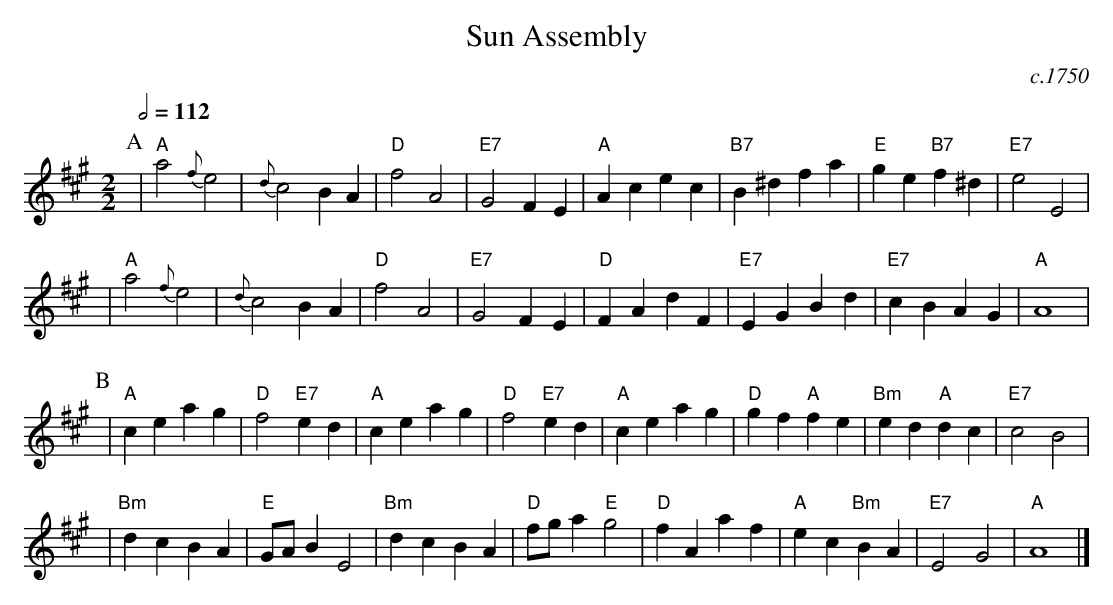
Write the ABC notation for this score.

X:1
T:Sun Assembly
C:c.1750
Q:1/2=112
M:2/2
L:1/4
K:A
P:A
| "A"a2 {f}e2 | {d}c2 BA | "D"f2 A2 | "E7"G2 FE |\
"A"Ac ec | "B7"B^d fa | "E"ge "B7"f^d | "E7"e2 E2 |
| "A"a2 {f}e2 | {d}c2 BA | "D"f2 A2 | "E7"G2 FE |\
"D"FA dF | "E7"EG Bd | "E7"cB AG | "A"A4 |
P:B
| "A"ce ag | "D"f2 "E7"ed | "A"ce ag | "D"f2 "E7"ed |\
"A"ce ag | "D"gf "A"fe | "Bm"ed "A"dc | "E7"c2 B2 |
| "Bm"dc BA | "E"G/A/B E2 | "Bm"dc BA | "D"f/g/a "E"g2 |\
"D"fA af | "A"ec "Bm"BA | "E7"E2 G2 | "A"A4 |]
